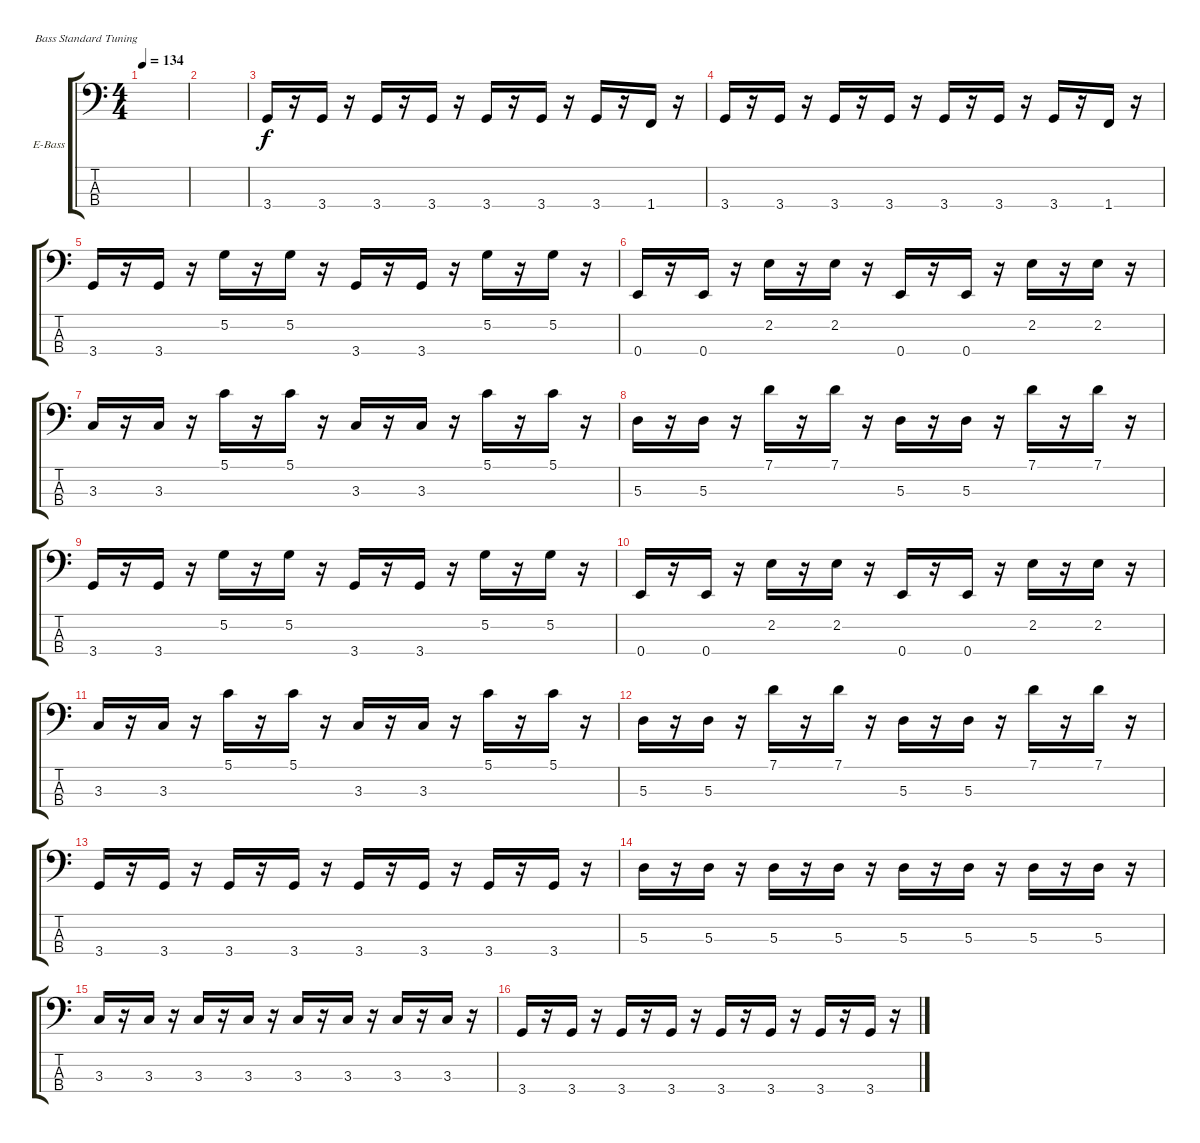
\defaultSystemsLayout 4
\bracketExtendMode groupsimilarinstruments
\firstSystemTrackNameOrientation horizontal
\otherSystemsTrackNameOrientation horizontal
\track ("Тихомиров-Басс" "E-Bass") {instrument electricbassfinger}
\staff {score tabs}
\tuning (G2 D2 A1 E1)
\ts (4 4)
\tempo 134
\clef f4
\scale
0.485477
\ks c
|
\scale
0.257261 |
\scale
0.257261 3.4.16 r.16 3.4.16 r.16 3.4.16 r.16 3.4.16 r.16 3.4.16 r.16 3.4.16 r.16 3.4.16 r.16 1.4.16 r.16 |
\scale
0.333333 3.4.16 r.16 3.4.16 r.16 3.4.16 r.16 3.4.16 r.16 3.4.16 r.16 3.4.16 r.16 3.4.16 r.16 1.4.16 r.16 |
\scale
0.333333 3.4.16 r.16 3.4.16 r.16 5.2.16 r.16 5.2.16 r.16 3.4.16 r.16 3.4.16 r.16 5.2.16 r.16 5.2.16 r.16 |
\scale
0.333333 0.4.16 r.16 0.4.16 r.16 2.2.16 r.16 2.2.16 r.16 0.4.16 r.16 0.4.16 r.16 2.2.16 r.16 2.2.16 r.16 |
\scale
0.333333 3.3.16 r.16 3.3.16 r.16 5.1.16 r.16 5.1.16 r.16 3.3.16 r.16 3.3.16 r.16 5.1.16 r.16 5.1.16 r.16 |
\scale
0.333333 5.3.16 r.16 5.3.16 r.16 7.1.16 r.16 7.1.16 r.16 5.3.16 r.16 5.3.16 r.16 7.1.16 r.16 7.1.16 r.16 |
\scale
0.333333 3.4.16 r.16 3.4.16 r.16 5.2.16 r.16 5.2.16 r.16 3.4.16 r.16 3.4.16 r.16 5.2.16 r.16 5.2.16 r.16 |
\scale
0.333333 0.4.16 r.16 0.4.16 r.16 2.2.16 r.16 2.2.16 r.16 0.4.16 r.16 0.4.16 r.16 2.2.16 r.16 2.2.16 r.16 |
\scale
0.333333 3.3.16 r.16 3.3.16 r.16 5.1.16 r.16 5.1.16 r.16 3.3.16 r.16 3.3.16 r.16 5.1.16 r.16 5.1.16 r.16 |
\scale
0.333333 5.3.16 r.16 5.3.16 r.16 7.1.16 r.16 7.1.16 r.16 5.3.16 r.16 5.3.16 r.16 7.1.16 r.16 7.1.16 r.16 |
\scale
0.333333 3.4.16 r.16 3.4.16 r.16 3.4.16 r.16 3.4.16 r.16 3.4.16 r.16 3.4.16 r.16 3.4.16 r.16 3.4.16 r.16 |
\scale
0.333333 5.3.16 r.16 5.3.16 r.16 5.3.16 r.16 5.3.16 r.16 5.3.16 r.16 5.3.16 r.16 5.3.16 r.16 5.3.16 r.16 |
\scale
0.333333 3.3.16 r.16 3.3.16 r.16 3.3.16 r.16 3.3.16 r.16 3.3.16 r.16 3.3.16 r.16 3.3.16 r.16 3.3.16 r.16 |
\scale
0.333333 3.4.16 r.16 3.4.16 r.16 3.4.16 r.16 3.4.16 r.16 3.4.16 r.16 3.4.16 r.16 3.4.16 r.16 3.4.16 r.16
